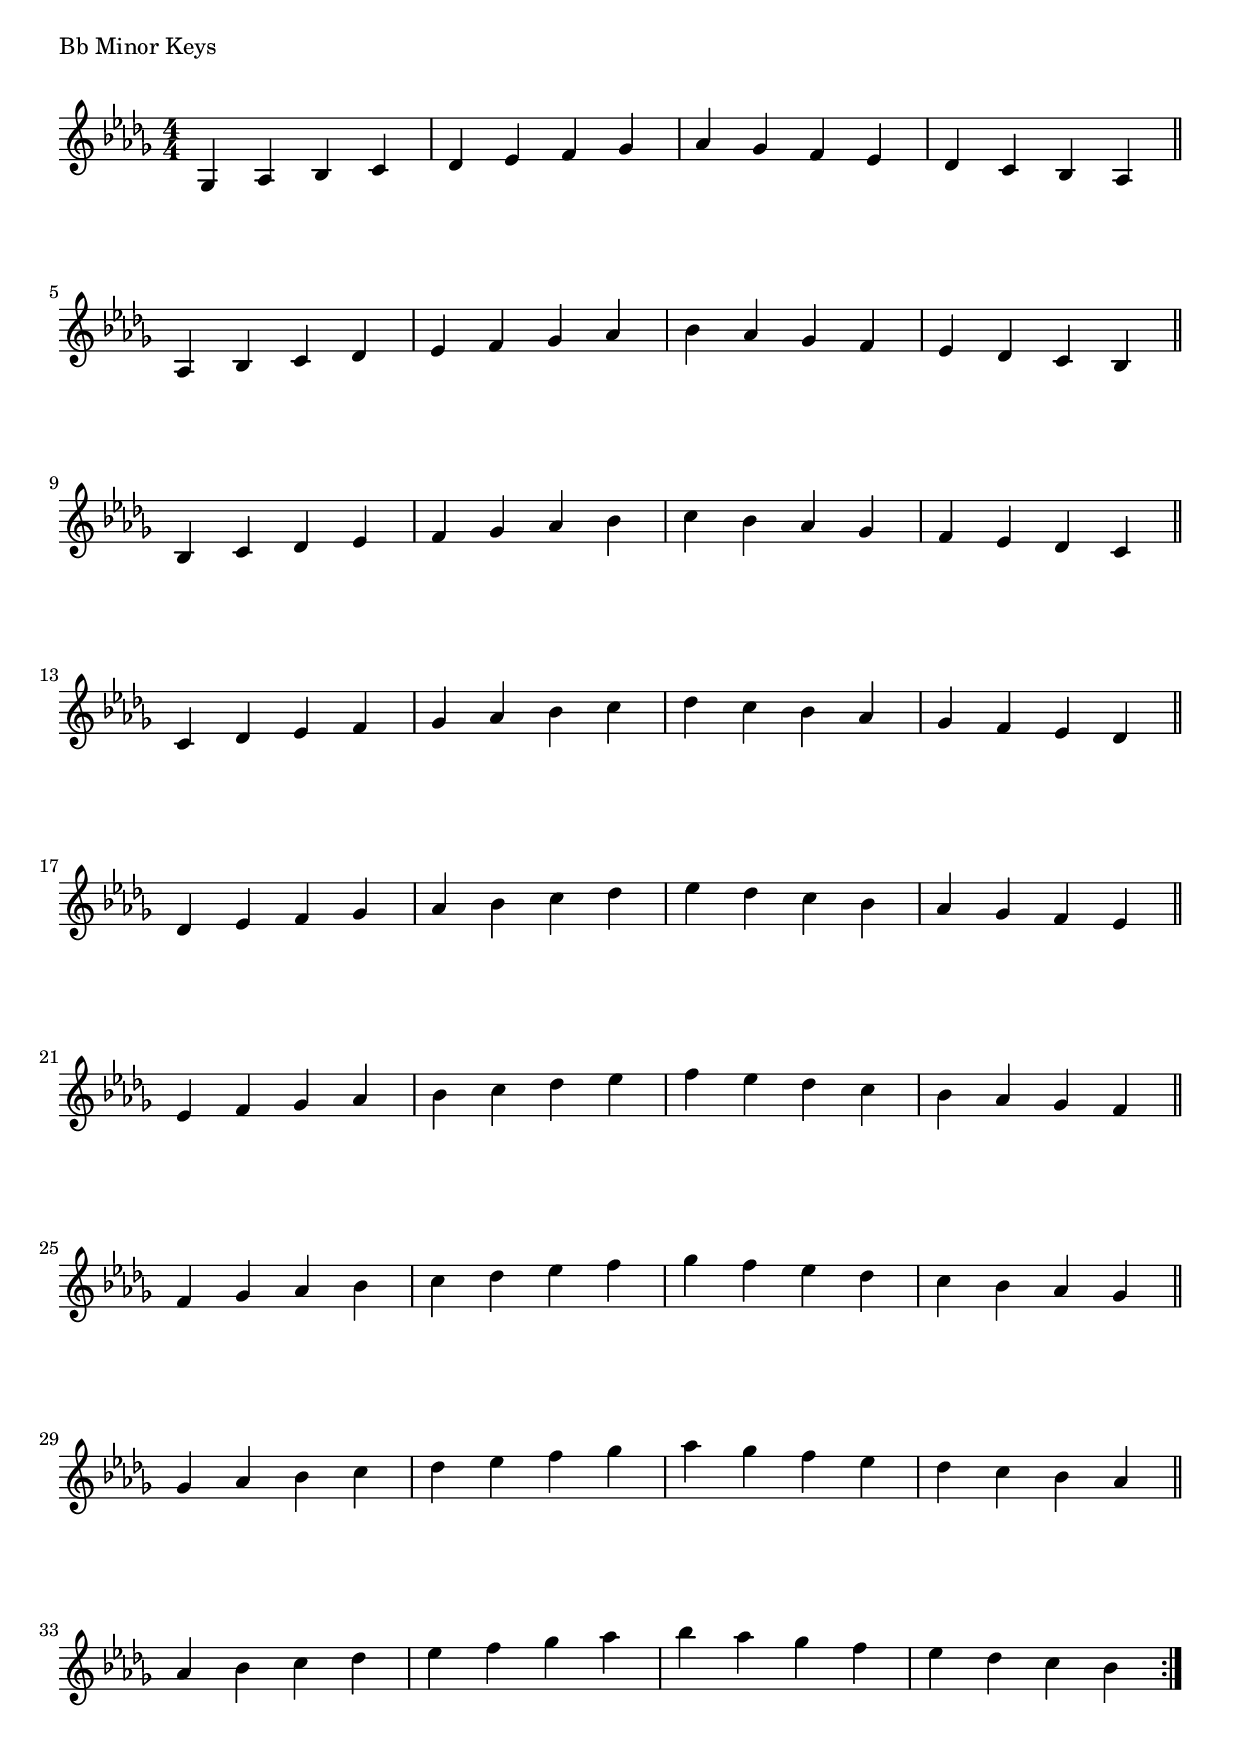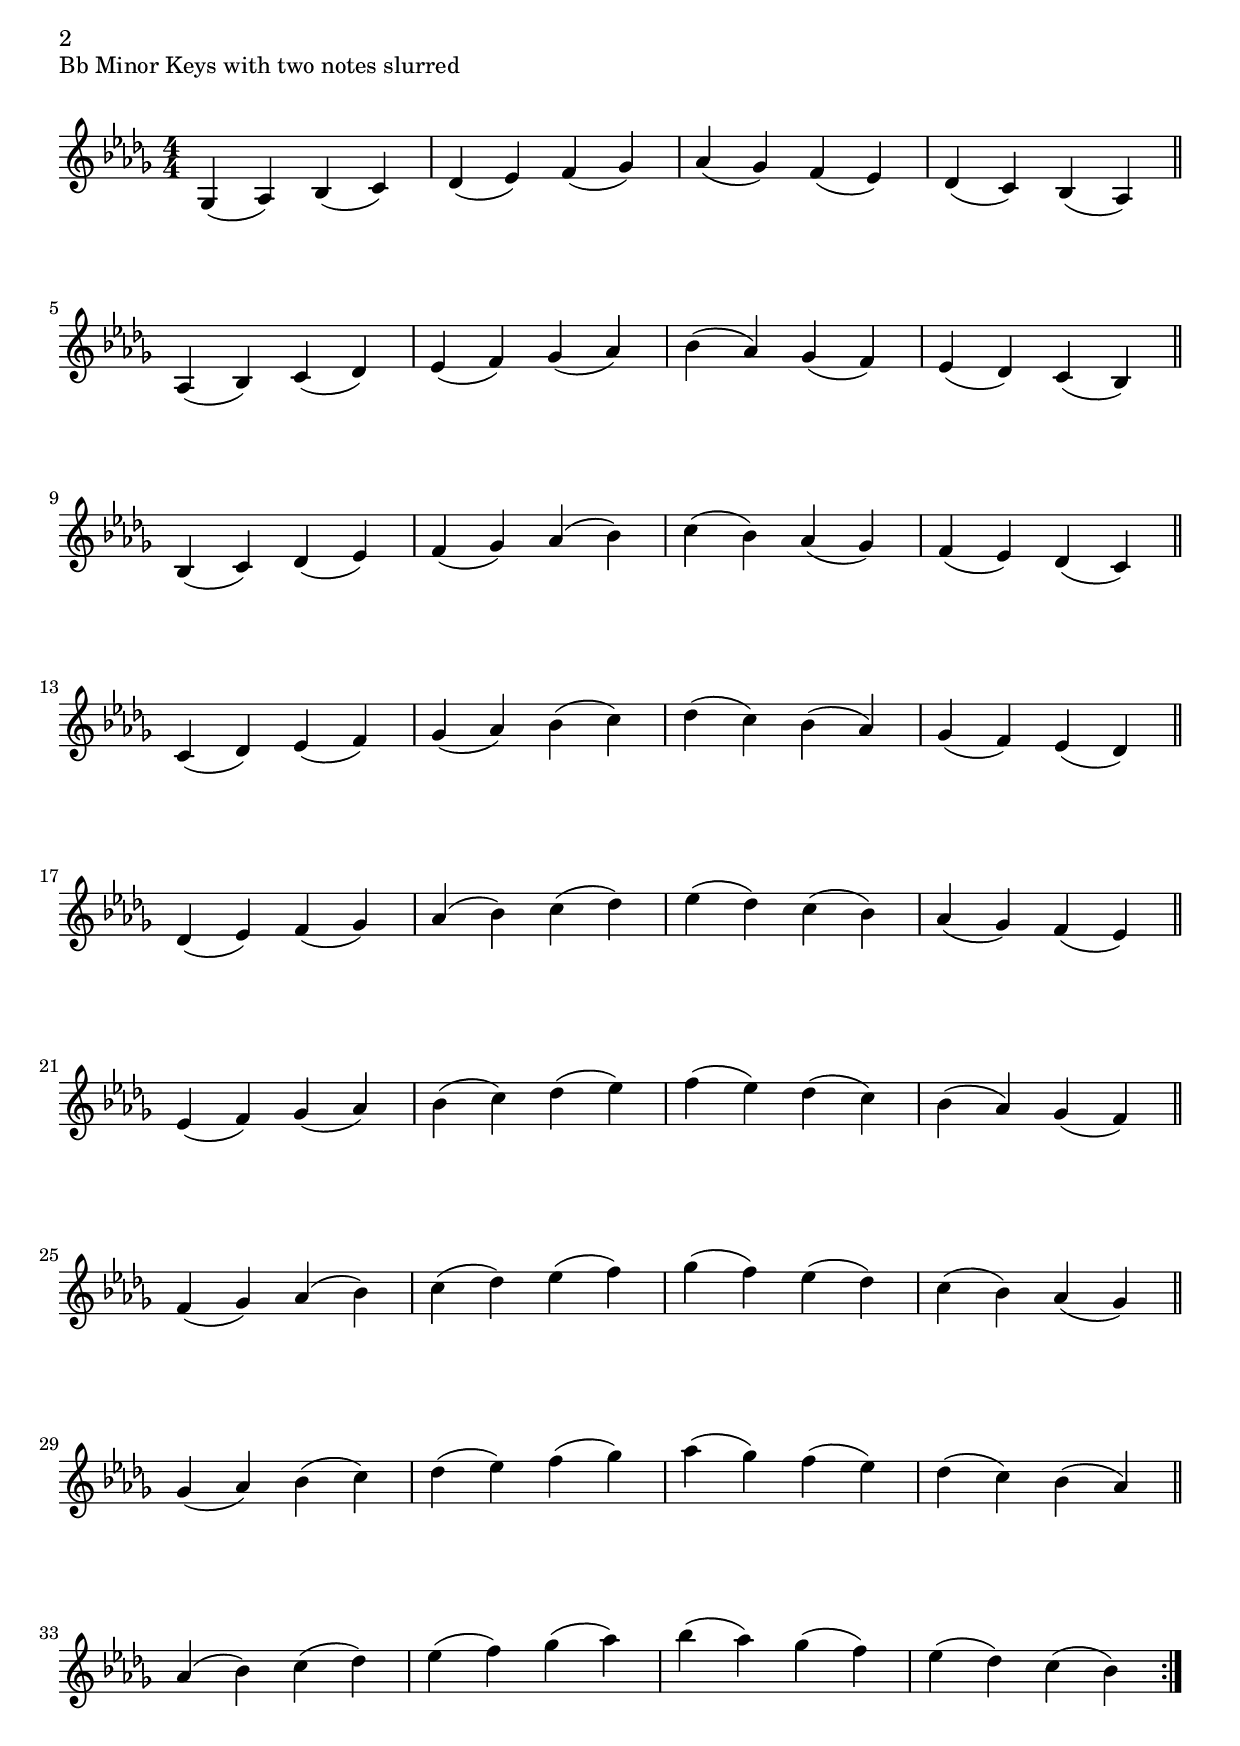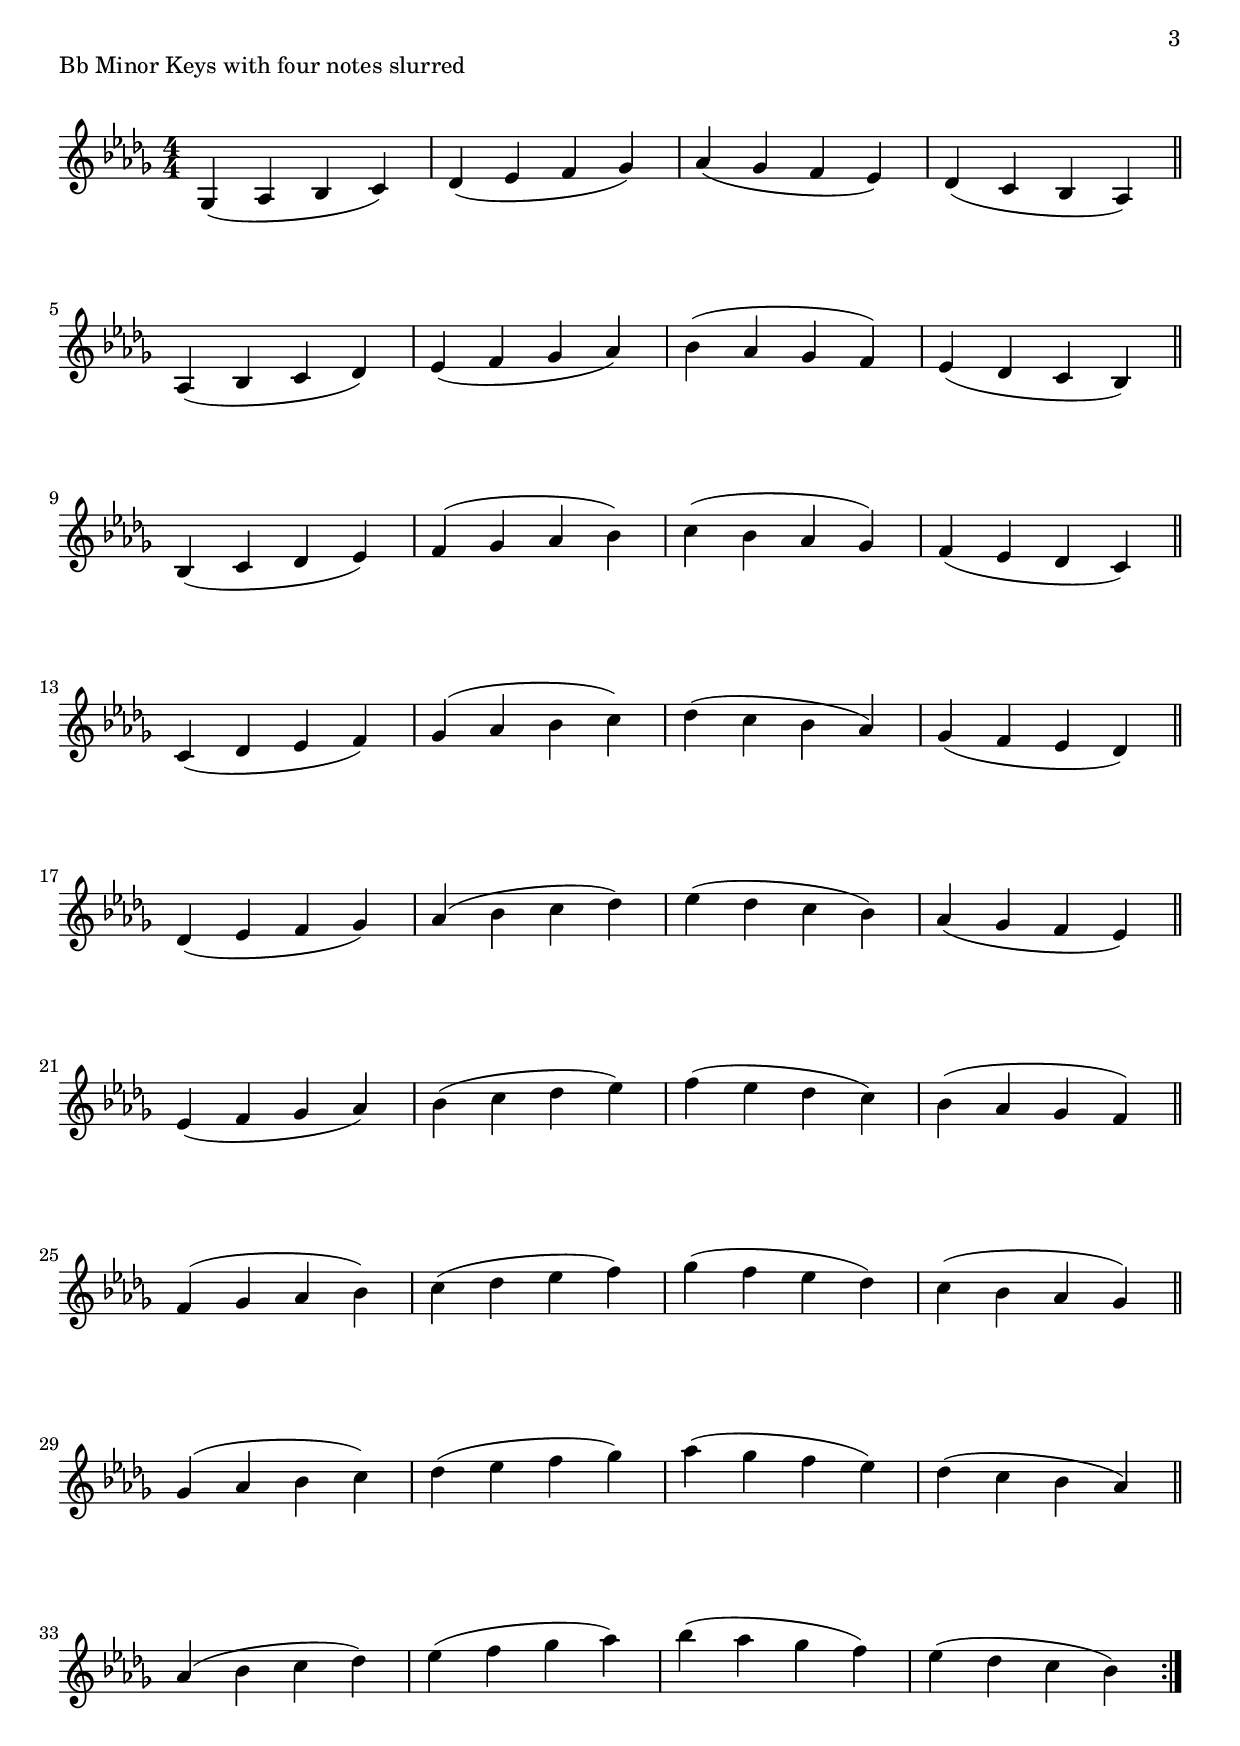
\version "2.19.82"

\header  {
%title = "Bb Minor"
}

global = {
    \key bes \minor
    \numericTimeSignature
    \time 4/4
}

\markup{"Bb Minor Keys "}
\score {{
    \global
     \relative c' {
       	ges 4 aes bes c | des ees f ges | aes ges f ees | des c bes aes  \bar "||" \break
        aes bes c des | ees f ges aes | bes aes ges f | ees des c bes  \bar "||" \break
        bes c des ees | f ges aes bes | c bes aes ges | f ees des c  \bar "||" \break
        c des ees f | ges aes bes c | des c bes aes | ges f ees des  \bar "||" \break
        des ees f ges | aes bes c des | ees des c bes | aes ges f ees  \bar "||" \break
        ees f ges aes | bes c des ees | f ees des c | bes aes ges f  \bar "||" \break
        f ges aes bes | c des ees f | ges f ees des | c bes aes ges  \bar "||" \break
        ges aes bes c | des ees f ges | aes ges f ees | des c bes aes  \bar "||" \break
        aes bes c des | ees f ges aes | bes aes ges f | ees des c bes  
        \bar ":|."
    }
}
}
\pageBreak
\markup{"Bb Minor Keys with two notes slurred"}
\score {{
    \global
     \relative c' {
       	ges 4 ( aes ) bes ( c)| des ( ees ) f ( ges ) | aes ( ges ) f ( ees ) | des ( c ) bes ( aes ) \bar "||" \break
        aes ( bes ) c ( des ) | ees ( f ) ges ( aes ) | bes ( aes ) ges ( f ) | ees ( des ) c ( bes ) \bar "||" \break
        bes ( c ) des ( ees ) | f ( ges ) aes ( bes ) | c ( bes ) aes ( ges ) | f ( ees ) des ( c ) \bar "||" \break
        c ( des ) ees ( f ) | ges ( aes ) bes ( c ) | des ( c ) bes ( aes ) | ges ( f ) ees ( des ) \bar "||" \break
        des ( ees ) f ( ges ) | aes ( bes ) c ( des ) | ees ( des ) c ( bes ) | aes ( ges ) f ( ees ) \bar "||" \break
        ees ( f ) ges ( aes ) | bes ( c ) des ( ees ) | f ( ees ) des ( c ) | bes ( aes ) ges ( f ) \bar "||" \break
        f ( ges ) aes ( bes ) | c ( des ) ees ( f ) | ges ( f ) ees ( des ) | c ( bes ) aes ( ges ) \bar "||" \break
        ges ( aes ) bes ( c ) | des ( ees ) f ( ges ) | aes ( ges ) f ( ees ) | des ( c ) bes ( aes ) \bar "||" \break
        aes ( bes ) c ( des ) | ees ( f ) ges ( aes ) | bes ( aes ) ges ( f ) | ees ( des ) c ( bes ) 
        \bar ":|."
    }
}
}
\pageBreak
\markup{"Bb Minor Keys with four notes slurred"}
\score {{
    \global
     \relative c' {
             ges 4 ( aes bes c ) | des ( ees f ges ) | aes ( ges f ees ) | des ( c bes aes )   \bar "||" \break
        aes ( bes c des ) | ees ( f ges aes ) | bes ( aes ges f ) | ees ( des c bes )   \bar "||" \break
        bes ( c des ees ) | f ( ges aes bes ) | c ( bes aes ges ) | f ( ees des c )   \bar "||" \break
        c ( des ees f ) | ges ( aes bes c ) | des ( c bes aes ) | ges ( f ees des )   \bar "||" \break
        des ( ees f ges ) | aes ( bes c des ) | ees ( des c bes ) | aes ( ges f ees )   \bar "||" \break
        ees ( f ges aes ) | bes ( c des ees ) | f ( ees des c ) | bes ( aes ges f )   \bar "||" \break
        f ( ges aes bes ) | c ( des ees f ) | ges ( f ees des ) | c ( bes aes ges )   \bar "||" \break
        ges ( aes bes c ) | des ( ees f ges ) | aes ( ges f ees ) | des ( c bes aes )   \bar "||" \break
        aes ( bes c des ) | ees ( f ges aes ) | bes ( aes ges f ) | ees ( des c bes )  
        \bar ":|."
    }
}
}

\layout {
    indent = #0
    ragged-last = ##f
}


